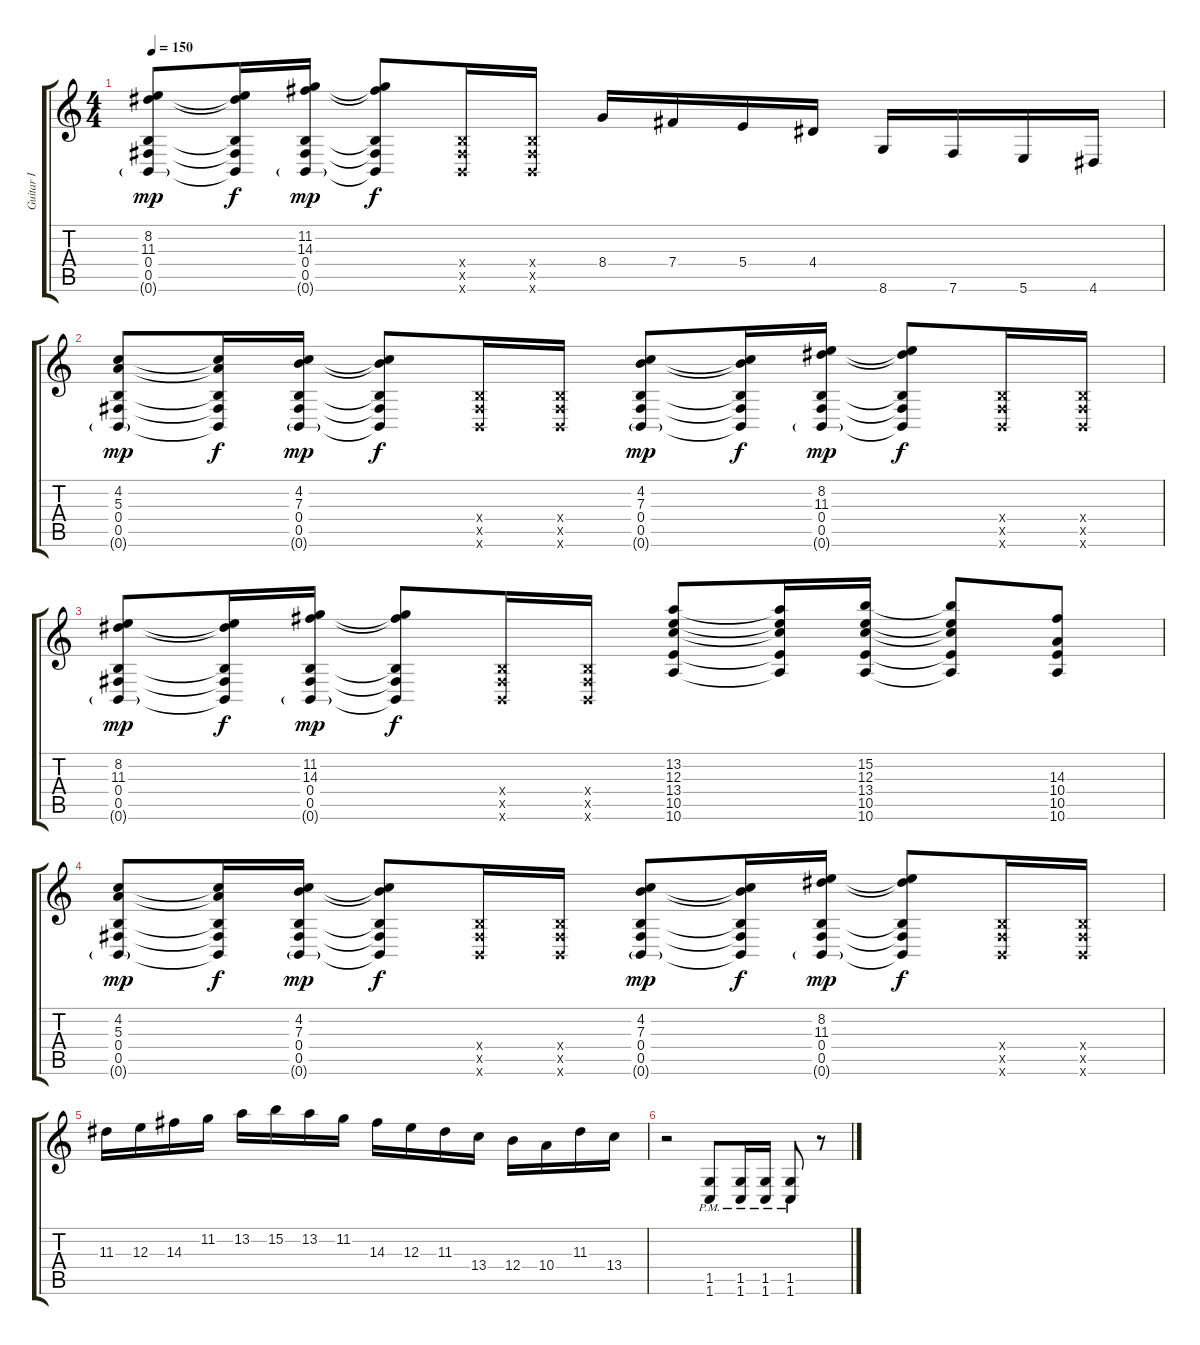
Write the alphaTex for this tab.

\track ("Guitar I" "Guitar I") {instrument distortionguitar}
\staff {score tabs}
\tuning (Db4 Ab3 E3 B2 Gb2 B1) {hide}
\ts (4 4)
\tempo 150
\clef g2
\ks c
(8.2 11.3 0.4 0.5 0.6{g}).8{dy mp} (8.2{t} 11.3{t} 0.4{t} 0.5{t} 0.6{t}).16{dy f} (11.2 14.3 0.4 0.5 0.6{g}).16{dy mp} (11.2{t} 14.3{t} 0.4{t} 0.5{t} 0.6{t}).8{dy f} (0.4{x} 0.5{x} 0.6{x}).16 (0.4{x} 0.5{x} 0.6{x}).16 8.4.16 7.4.16 5.4.16 4.4.16 8.6.16 7.6.16 5.6.16 4.6.16 |
(4.2 5.3 0.4 0.5 0.6{g}).8{dy mp} (4.2{t} 5.3{t} 0.4{t} 0.5{t} 0.6{t}).16{dy f} (4.2 7.3 0.4 0.5 0.6{g}).16{dy mp} (4.2{t} 7.3{t} 0.4{t} 0.5{t} 0.6{t}).8{dy f} (0.4{x} 0.5{x} 0.6{x}).16 (0.4{x} 0.5{x} 0.6{x}).16 (4.2 7.3 0.4 0.5 0.6{g}).8{dy mp} (4.2{t} 7.3{t} 0.4{t} 0.5{t} 0.6{t}).16{dy f} (8.2 11.3 0.4 0.5 0.6{g}).16{dy mp} (8.2{t} 11.3{t} 0.4{t} 0.5{t} 0.6{t}).8{dy f} (0.4{x} 0.5{x} 0.6{x}).16 (0.4{x} 0.5{x} 0.6{x}).16 |
(8.2 11.3 0.4 0.5 0.6{g}).8{dy mp} (8.2{t} 11.3{t} 0.4{t} 0.5{t} 0.6{t}).16{dy f} (11.2 14.3 0.4 0.5 0.6{g}).16{dy mp} (11.2{t} 14.3{t} 0.4{t} 0.5{t} 0.6{t}).8{dy f} (0.4{x} 0.5{x} 0.6{x}).16 (0.4{x} 0.5{x} 0.6{x}).16 (13.2 12.3 13.4 10.5 10.6).8 (13.2{t} 12.3{t} 13.4{t} 10.5{t} 10.6{t}).16 (15.2 12.3 13.4 10.5 10.6).16 (15.2{t} 12.3{t} 13.4{t} 10.5{t} 10.6{t}).8 (14.3 10.4 10.5 10.6).8 |
(4.2 5.3 0.4 0.5 0.6{g}).8{dy mp} (4.2{t} 5.3{t} 0.4{t} 0.5{t} 0.6{t}).16{dy f} (4.2 7.3 0.4 0.5 0.6{g}).16{dy mp} (4.2{t} 7.3{t} 0.4{t} 0.5{t} 0.6{t}).8{dy f} (0.4{x} 0.5{x} 0.6{x}).16 (0.4{x} 0.5{x} 0.6{x}).16 (4.2 7.3 0.4 0.5 0.6{g}).8{dy mp} (4.2{t} 7.3{t} 0.4{t} 0.5{t} 0.6{t}).16{dy f} (8.2 11.3 0.4 0.5 0.6{g}).16{dy mp} (8.2{t} 11.3{t} 0.4{t} 0.5{t} 0.6{t}).8{dy f} (0.4{x} 0.5{x} 0.6{x}).16 (0.4{x} 0.5{x} 0.6{x}).16 |
11.3.16 12.3.16 14.3.16 11.2.16 13.2.16 15.2.16 13.2.16 11.2.16 14.3.16 12.3.16 11.3.16 13.4.16 12.4.16 10.4.16 11.3.16 13.4.16 |
r.2 (1.5{pm} 1.6{pm}).8 (1.5{pm} 1.6{pm}).16 (1.5{pm} 1.6{pm}).16 (1.5{pm} 1.6{pm}).8 r.8
